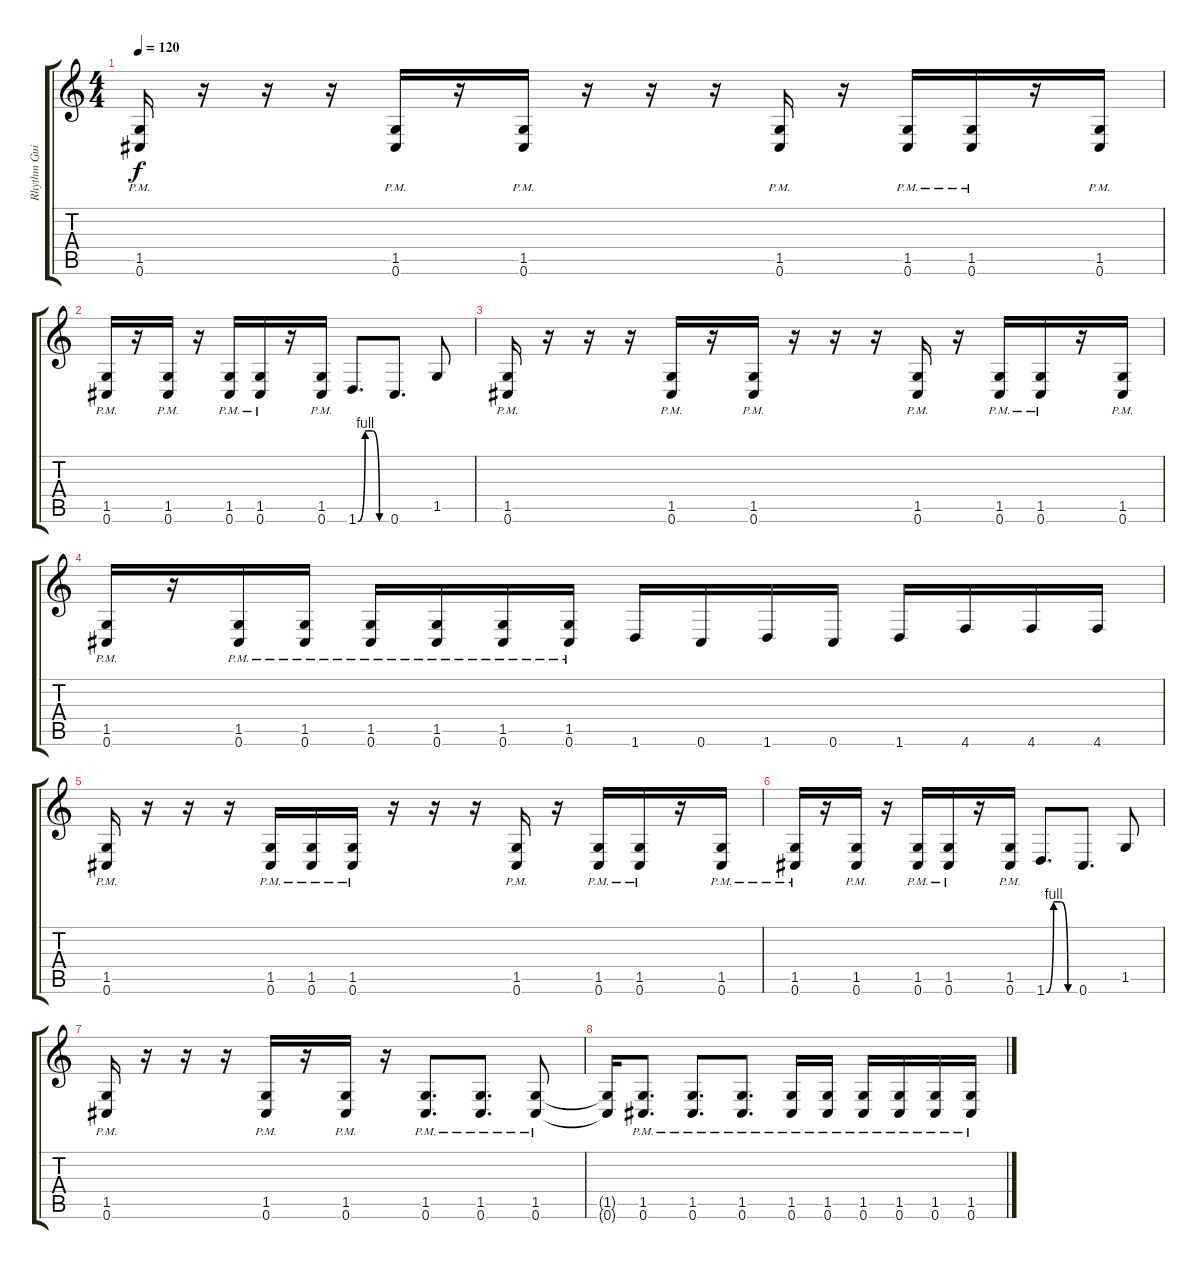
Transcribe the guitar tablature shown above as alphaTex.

\track ("Rhythm Guitar 1" "Rhythm Gui") {instrument distortionguitar}
\staff {score tabs}
\tuning (Db4 Ab3 E3 B2 Gb2 Db2) {hide}
\ts (4 4)
\tempo 120
\clef g2
\ks c
(1.5{pm} 0.6{pm}).16{dy f} r.16 r.16 r.16 (1.5{pm} 0.6{pm}).16 r.16 (1.5{pm} 0.6{pm}).16 r.16 r.16 r.16 (1.5{pm} 0.6{pm}).16 r.16 (1.5{pm} 0.6{pm}).16 (1.5{pm} 0.6{pm}).16 r.16 (1.5{pm} 0.6{pm}).16 |
(1.5{pm} 0.6{pm}).16 r.16 (1.5{pm} 0.6{pm}).16 r.16 (1.5{pm} 0.6{pm}).16 (1.5{pm} 0.6{pm}).16 r.16 (1.5{pm} 0.6{pm}).16 1.6{be (custom 0 0 15 4 30 4 45 0 60 0)}.8{d} 0.6.8{d} 1.5.8 |
(1.5{pm} 0.6{pm}).16 r.16 r.16 r.16 (1.5{pm} 0.6{pm}).16 r.16 (1.5{pm} 0.6{pm}).16 r.16 r.16 r.16 (1.5{pm} 0.6{pm}).16 r.16 (1.5{pm} 0.6{pm}).16 (1.5{pm} 0.6{pm}).16 r.16 (1.5{pm} 0.6{pm}).16 |
(1.5{pm} 0.6{pm}).16 r.16 (1.5{pm} 0.6{pm}).16 (1.5{pm} 0.6{pm}).16 (1.5{pm} 0.6{pm}).16 (1.5{pm} 0.6{pm}).16 (1.5{pm} 0.6{pm}).16 (1.5{pm} 0.6{pm}).16 1.6.16 0.6.16 1.6.16 0.6.16 1.6.16 4.6.16 4.6.16 4.6.16 |
(1.5{pm} 0.6{pm}).16 r.16 r.16 r.16 (1.5{pm} 0.6{pm}).16 (1.5{pm} 0.6{pm}).16 (1.5{pm} 0.6{pm}).16 r.16 r.16 r.16 (1.5{pm} 0.6{pm}).16 r.16 (1.5{pm} 0.6{pm}).16 (1.5{pm} 0.6{pm}).16 r.16 (1.5{pm} 0.6{pm}).16 |
(1.5{pm} 0.6{pm}).16 r.16 (1.5{pm} 0.6{pm}).16 r.16 (1.5{pm} 0.6{pm}).16 (1.5{pm} 0.6{pm}).16 r.16 (1.5{pm} 0.6{pm}).16 1.6{be (custom 0 0 15 4 30 4 45 0 60 0)}.8{d} 0.6.8{d} 1.5.8 |
(1.5{pm} 0.6{pm}).16 r.16 r.16 r.16 (1.5{pm} 0.6{pm}).16 r.16 (1.5{pm} 0.6{pm}).16 r.16 (1.5{pm} 0.6{pm}).8{d} (1.5{pm} 0.6{pm}).8{d} (1.5{pm} 0.6{pm}).8 |
(1.5{t} 0.6{t}).16 (1.5{pm} 0.6{pm}).8{d} (1.5{pm} 0.6{pm}).8{d} (1.5{pm} 0.6{pm}).8{d} (1.5{pm} 0.6{pm}).16 (1.5{pm} 0.6{pm}).16 (1.5{pm} 0.6{pm}).16 (1.5{pm} 0.6{pm}).16 (1.5{pm} 0.6{pm}).16 (1.5{pm} 0.6{pm}).16
